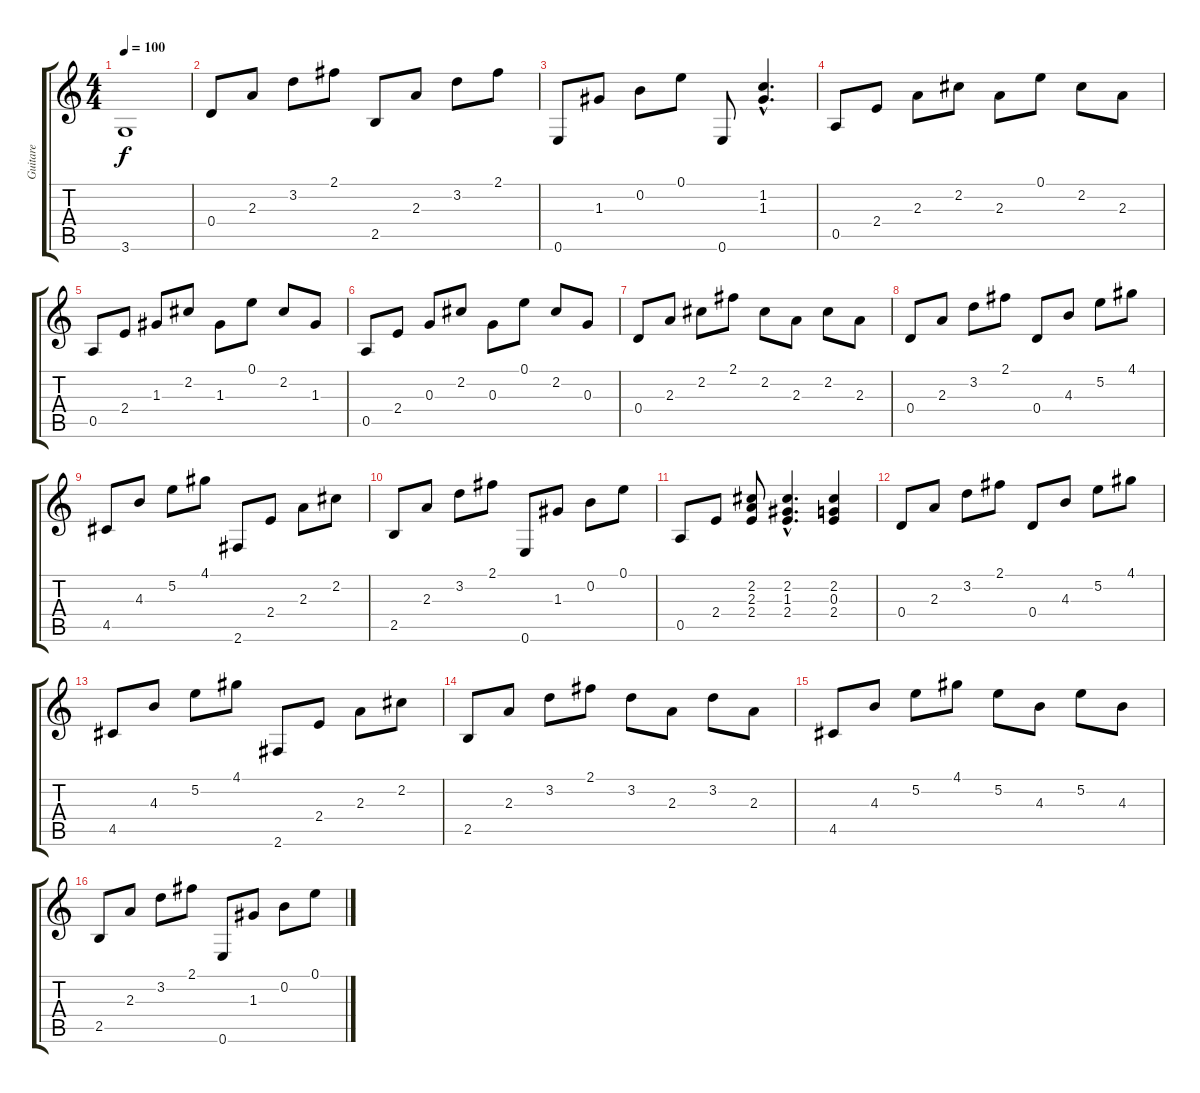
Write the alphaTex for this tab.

\track ("Guitare" "Guitare") {instrument acousticguitarsteel}
\staff {score tabs}
\tuning (E4 B3 G3 D3 A2 E2) {hide}
\ts (4 4)
\tempo 100
\clef g2
\ks c
3.6.1{dy f} |
0.4.8 2.3.8 3.2.8 2.1.8 2.5.8 2.3.8 3.2.8 2.1.8 |
0.6.8 1.3.8 0.2.8 0.1.8 0.6.8 (1.2{hac} 1.3{hac}).4{d} |
0.5.8 2.4.8 2.3.8 2.2.8 2.3.8 0.1.8 2.2.8 2.3.8 |
0.5.8 2.4.8 1.3.8 2.2.8 1.3.8 0.1.8 2.2.8 1.3.8 |
0.5.8 2.4.8 0.3.8 2.2.8 0.3.8 0.1.8 2.2.8 0.3.8 |
0.4.8 2.3.8 2.2.8 2.1.8 2.2.8 2.3.8 2.2.8 2.3.8 |
0.4.8 2.3.8 3.2.8 2.1.8 0.4.8 4.3.8 5.2.8 4.1.8 |
4.5.8 4.3.8 5.2.8 4.1.8 2.6.8 2.4.8 2.3.8 2.2.8 |
2.5.8 2.3.8 3.2.8 2.1.8 0.6.8 1.3.8 0.2.8 0.1.8 |
0.5.8 2.4.8 (2.2 2.3 2.4).8 (2.2{hac} 1.3{hac} 2.4{hac}).4{d} (2.2 0.3 2.4).4 |
0.4.8 2.3.8 3.2.8 2.1.8 0.4.8 4.3.8 5.2.8 4.1.8 |
4.5.8 4.3.8 5.2.8 4.1.8 2.6.8 2.4.8 2.3.8 2.2.8 |
2.5.8 2.3.8 3.2.8 2.1.8 3.2.8 2.3.8 3.2.8 2.3.8 |
4.5.8 4.3.8 5.2.8 4.1.8 5.2.8 4.3.8 5.2.8 4.3.8 |
2.5.8 2.3.8 3.2.8 2.1.8 0.6.8 1.3.8 0.2.8 0.1.8
